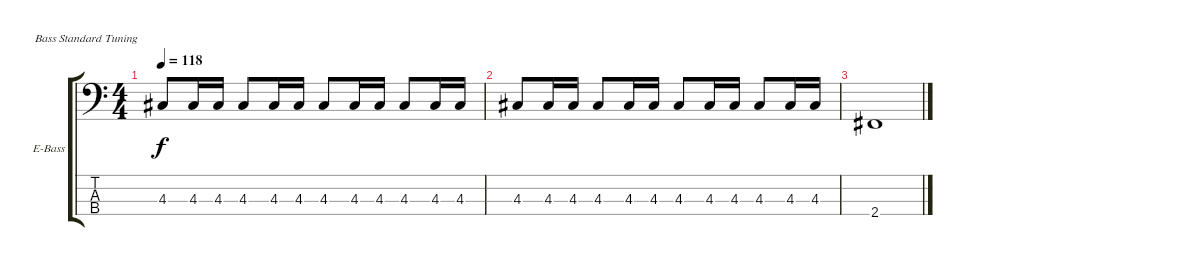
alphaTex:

\bracketExtendMode groupsimilarinstruments
\firstSystemTrackNameOrientation horizontal
\otherSystemsTrackNameOrientation horizontal
\track ("Bass gtr" "E-Bass") {instrument electricbasspick}
\staff {score tabs}
\tuning (G2 D2 A1 E1)
\ts (4 4)
\tempo 118
\clef f4
\ks c
4.3.8{dy f} 4.3.16 4.3.16 4.3.8 4.3.16 4.3.16 4.3.8 4.3.16 4.3.16 4.3.8 4.3.16 4.3.16 |
4.3.8 4.3.16 4.3.16 4.3.8 4.3.16 4.3.16 4.3.8 4.3.16 4.3.16 4.3.8 4.3.16 4.3.16 |
2.4.1
